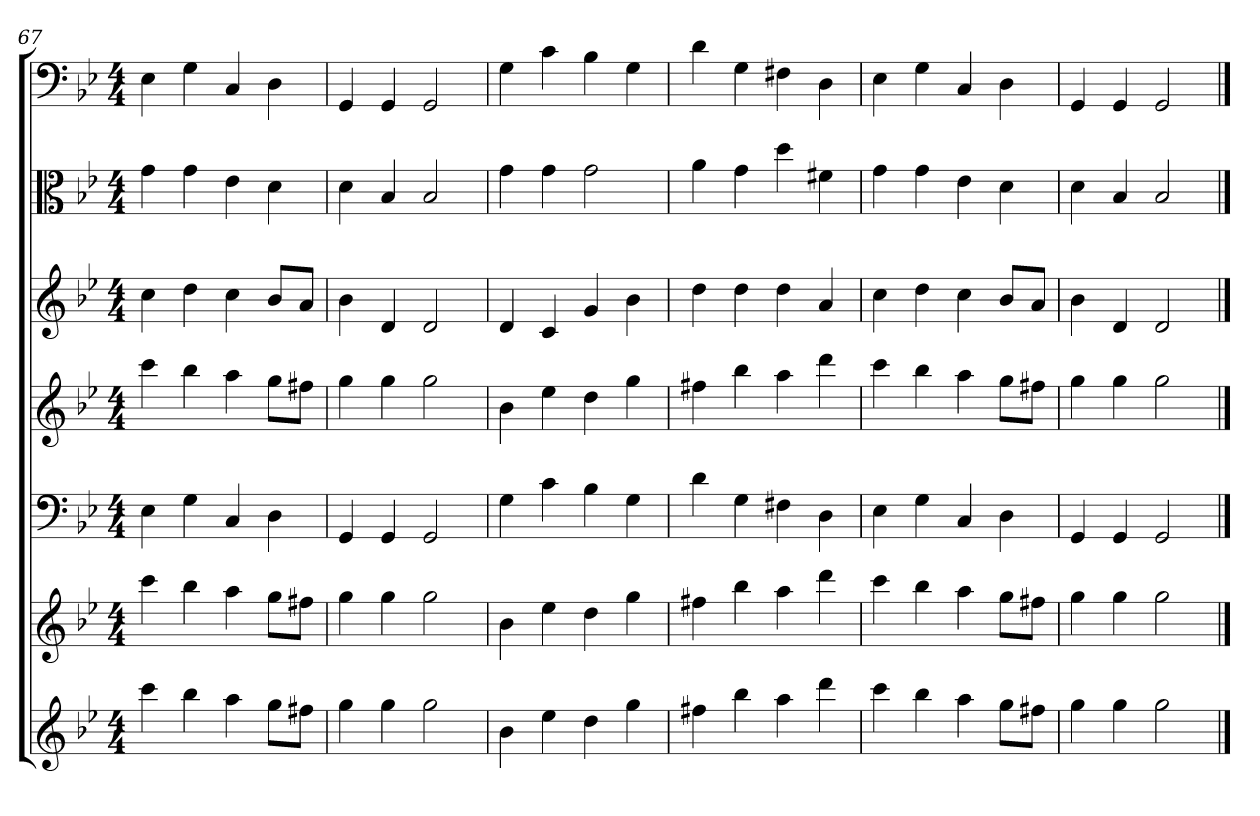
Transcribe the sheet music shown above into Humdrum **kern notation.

**kern	**kern	**kern	**kern	**kern	**kern	**kern
*part7	*part6	*part5	*part4	*part3	*part2	*part1
*staff7	*staff6	*staff5	*staff4	*staff3	*staff2	*staff1
*clefG2	*clefG2	*clefF4	*clefG2	*clefG2	*clefC3	*clefF4
*k[b-e-]	*k[b-e-]	*k[b-e-]	*k[b-e-]	*k[b-e-]	*k[b-e-]	*k[b-e-]
*g:	*g:	*g:	*g:	*g:	*g:	*g:
*M4/4	*M4/4	*M4/4	*M4/4	*M4/4	*M4/4	*M4/4
=67	=67	=67	=67	=67	=67	=67
4ccc\	4ccc\	4E-\	4ccc\	4cc\	4g\	4E-\
4bb-\	4bb-\	4G\	4bb-\	4dd\	4g\	4G\
4aa\	4aa\	4C/	4aa\	4cc\	4e-\	4C/
8gg\L	8gg\L	4D\	8gg\L	8b-/L	4d\	4D\
8ff#X\J	8ff#X\J	.	8ff#X\J	8a/J	.	.
=68	=68	=68	=68	=68	=68	=68
4gg\	4gg\	4GG/	4gg\	4b-\	4d\	4GG/
4gg\	4gg\	4GG/	4gg\	4d/	4B-/	4GG/
2gg\	2gg\	2GG/	2gg\	2d/	2B-/	2GG/
=69	=69	=69	=69	=69	=69	=69
4b-\	4b-\	4G\	4b-\	4d/	4g\	4G\
4ee-\	4ee-\	4c\	4ee-\	4c/	4g\	4c\
4dd\	4dd\	4B-\	4dd\	4g/	2g\	4B-\
4gg\	4gg\	4G\	4gg\	4b-\	.	4G\
=70	=70	=70	=70	=70	=70	=70
4ff#X\	4ff#X\	4d\	4ff#X\	4dd\	4a\	4d\
4bb-\	4bb-\	4G\	4bb-\	4dd\	4g\	4G\
4aa\	4aa\	4F#X\	4aa\	4dd\	4dd\	4F#X\
4ddd\	4ddd\	4D\	4ddd\	4a/	4f#X\	4D\
=71	=71	=71	=71	=71	=71	=71
4ccc\	4ccc\	4E-\	4ccc\	4cc\	4g\	4E-\
4bb-\	4bb-\	4G\	4bb-\	4dd\	4g\	4G\
4aa\	4aa\	4C/	4aa\	4cc\	4e-\	4C/
8gg\L	8gg\L	4D\	8gg\L	8b-/L	4d\	4D\
8ff#X\J	8ff#X\J	.	8ff#X\J	8a/J	.	.
=72	=72	=72	=72	=72	=72	=72
4gg\	4gg\	4GG/	4gg\	4b-\	4d\	4GG/
4gg\	4gg\	4GG/	4gg\	4d/	4B-/	4GG/
2gg\	2gg\	2GG/	2gg\	2d/	2B-/	2GG/
==	==	==	==	==	==	==
*-	*-	*-	*-	*-	*-	*-
